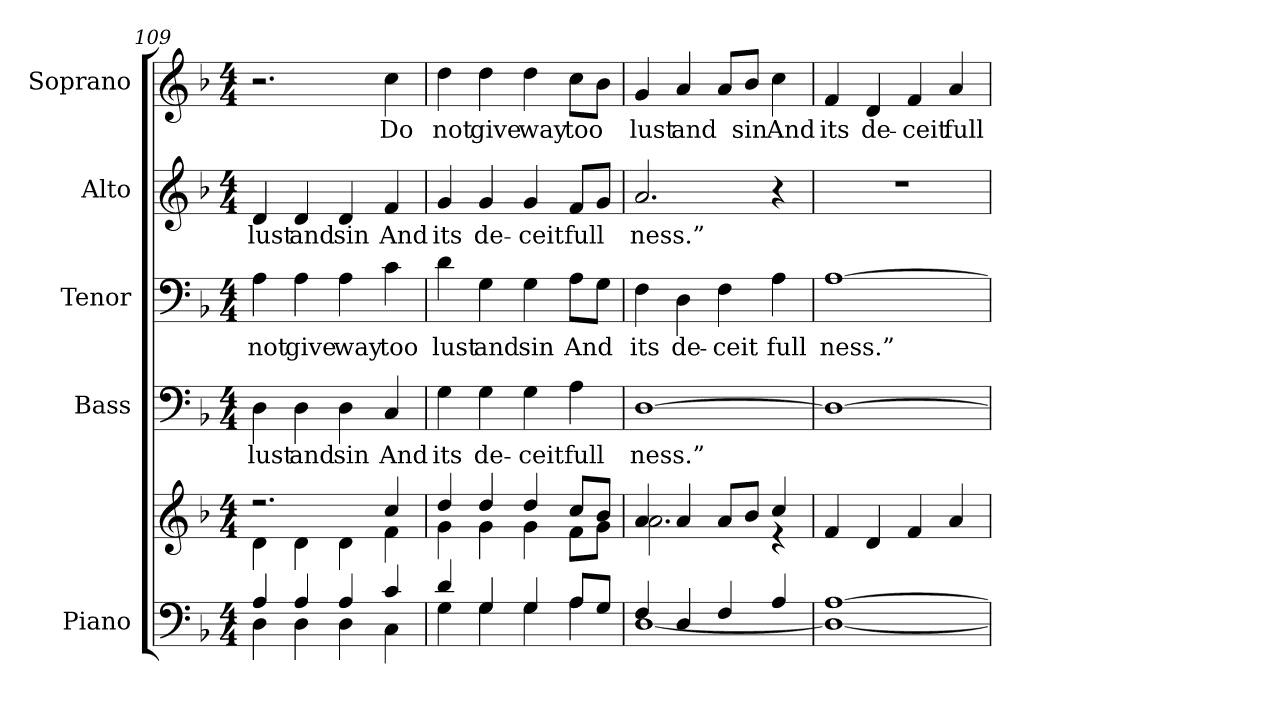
**kern	**kern	**kern	**text	**kern	**text	**kern	**text	**kern	**text
*part5	*part5	*part4	*part4	*part3	*part3	*part2	*part2	*part1	*part1
*staff6	*staff5	*staff4	*staff4	*staff3	*staff3	*staff2	*staff2	*staff1	*staff1
*I"Piano	*	*I"Bass	*	*I"Tenor	*	*I"Alto	*	*I"Soprano	*
*I'Pno.	*	*I'B.	*	*I'T.	*	*I'A.	*	*I'S.	*
!!LO:PB:g=z
*clefF4	*clefG2	*clefF4	*	*clefF4	*	*clefG2	*	*clefG2	*
*k[b-]	*k[b-]	*k[b-]	*	*k[b-]	*	*k[b-]	*	*k[b-]	*
*F:	*F:	*F:	*	*F:	*	*F:	*	*F:	*
*M4/4	*M4/4	*M4/4	*	*M4/4	*	*M4/4	*	*M4/4	*
=109	=109	=109	=109	=109	=109	=109	=109	=109	=109
*^	*^	*	*	*	*	*	*	*	*
!	!	!	!	!	!LO:LY:b:color=#000000	!	!	!	!	!	!
!	!	!	!	!	!	!	!LO:LY:b:color=#000000	!	!	!	!
!	!	!	!	!	!	!	!	!	!LO:LY:b:color=#000000	!	!
4Ai/	4Di\	2.r	4di\	4Di\	lust	4Ai\	not	4di/	lust	2.r	.
!	!	!	!	!	!LO:LY:b:color=#000000	!	!	!	!	!	!
!	!	!	!	!	!	!	!LO:LY:b:color=#000000	!	!	!	!
!	!	!	!	!	!	!	!	!	!LO:LY:b:color=#000000	!	!
4Ai/	4Di\	.	4di\	4Di\	and	4Ai\	give	4di/	and	.	.
!	!	!	!	!	!LO:LY:b:color=#000000	!	!	!	!	!	!
!	!	!	!	!	!	!	!LO:LY:b:color=#000000	!	!	!	!
!	!	!	!	!	!	!	!	!	!LO:LY:b:color=#000000	!	!
4Ai/	4Di\	.	4di\	4Di\	sin	4Ai\	way	4di/	sin	.	.
!	!	!	!	!	!LO:LY:b:color=#000000	!	!	!	!	!	!
!	!	!	!	!	!	!	!LO:LY:b:color=#000000	!	!	!	!
!	!	!	!	!	!	!	!	!	!LO:LY:b:color=#000000	!	!
!	!	!	!	!	!	!	!	!	!	!	!LO:LY:b:color=#000000
4ci/	4Ci\	4cci/	4fi\	4Ci/	And	4ci\	too	4fi/	And	4cci\	Do
=110	=110	=110	=110	=110	=110	=110	=110	=110	=110	=110	=110
!	!	!	!	!	!LO:LY:b:color=#000000	!	!	!	!	!	!
!	!	!	!	!	!	!	!LO:LY:b:color=#000000	!	!	!	!
!	!	!	!	!	!	!	!	!	!LO:LY:b:color=#000000	!	!
!	!	!	!	!	!	!	!	!	!	!	!LO:LY:b:color=#000000
4di/	4Gi\	4ddi/	4gi\	4Gi\	its	4di\	lust	4gi/	its	4ddi\	not
!	!	!	!	!	!LO:LY:b:color=#000000	!	!	!	!	!	!
!	!	!	!	!	!	!	!LO:LY:b:color=#000000	!	!	!	!
!	!	!	!	!	!	!	!	!	!LO:LY:b:color=#000000	!	!
!	!	!	!	!	!	!	!	!	!	!	!LO:LY:b:color=#000000
4Gi/	4Gi\	4ddi/	4gi\	4Gi\	de-	4Gi\	and	4gi/	de-	4ddi\	give
!	!	!	!	!	!LO:LY:b:color=#000000	!	!	!	!	!	!
!	!	!	!	!	!	!	!LO:LY:b:color=#000000	!	!	!	!
!	!	!	!	!	!	!	!	!	!LO:LY:b:color=#000000	!	!
!	!	!	!	!	!	!	!	!	!	!	!LO:LY:b:color=#000000
4Gi/	4Gi\	4ddi/	4gi\	4Gi\	-ceit	4Gi\	sin	4gi/	-ceit	4ddi\	way
!	!	!	!	!	!LO:LY:b:color=#000000	!	!	!	!	!	!
!	!	!	!	!	!	!	!LO:LY:b:color=#000000	!	!	!	!
!	!	!	!	!	!	!	!	!	!LO:LY:b:color=#000000	!	!
!	!	!	!	!	!	!	!	!	!	!	!LO:LY:b:color=#000000
8Ai/L	4Ai\	8cci/L	8fi\L	4Ai\	full	8Ai\L	And	8fi/L	full	8cci\L	too
8Gi/J	.	8b-i/J	8gi\J	.	.	8Gi\J	.	8gi/J	.	8b-i\J	.
=111	=111	=111	=111	=111	=111	=111	=111	=111	=111	=111	=111
!	!	!	!	!	!LO:LY:b:color=#000000	!	!	!	!	!	!
!	!	!	!	!	!	!	!LO:LY:b:color=#000000	!	!	!	!
!	!	!	!	!	!	!	!	!	!LO:LY:b:color=#000000	!	!
!	!	!	!	!	!	!	!	!	!	!	!LO:LY:b:color=#000000
4Fi/	[<1Di	4ai/	2.ai\	[>1Di	ness.”	4Fi\	its	2.ai/	ness.”	4gi/	lust
!	!	!	!	!	!	!	!LO:LY:b:color=#000000	!	!	!	!
!	!	!	!	!	!	!	!	!	!	!	!LO:LY:b:color=#000000
4Di/	.	4ai/	.	.	.	4Di\	de-	.	.	4ai/	and
!	!	!	!	!	!	!	!LO:LY:b:color=#000000	!	!	!	!
4Fi/	.	8ai/L	.	.	.	4Fi\	-ceit	.	.	8ai/L	.
!	!	!	!	!	!	!	!	!	!	!	!LO:LY:b:color=#000000
.	.	8b-i/J	.	.	.	.	.	.	.	8b-i/J	sin
!	!	!	!	!	!	!	!LO:LY:b:color=#000000	!	!	!	!
!	!	!	!	!	!	!	!	!	!	!	!LO:LY:b:color=#000000
4Ai/	.	4cci/	4r	.	.	4Ai\	full	4r	.	4cci\	And
*	*	*v	*v	*	*	*	*	*	*	*	*
=112	=112	=112	=112	=112	=112	=112	=112	=112	=112	=112
*	*	*^	*	*	*	*	*	*	*	*
!	!	!	!	!	!	!	!LO:LY:b:color=#000000	!	!	!	!
*	*	*v	*v	*	*	*	*	*	*	*	*
*	*	*^	*	*	*	*	*	*	*	*
!	!	!	!	!	!	!	!	!	!	!	!LO:LY:b:color=#000000
*	*	*v	*v	*	*	*	*	*	*	*	*
[>1Ai	1Di_<	4fi/	1Di_>	.	[>1Ai	ness.”	1r	.	4fi/	its
!	!	!	!	!	!	!	!	!	!	!LO:LY:b:color=#000000
.	.	4di/	.	.	.	.	.	.	4di/	de-
!	!	!	!	!	!	!	!	!	!	!LO:LY:b:color=#000000
.	.	4fi/	.	.	.	.	.	.	4fi/	-ceit
!	!	!	!	!	!	!	!	!	!	!LO:LY:b:color=#000000
.	.	4ai/	.	.	.	.	.	.	4ai/	full
*v	*v	*	*	*	*	*	*	*	*	*
=	=	=	=	=	=	=	=	=	=
*-	*-	*-	*-	*-	*-	*-	*-	*-	*-
